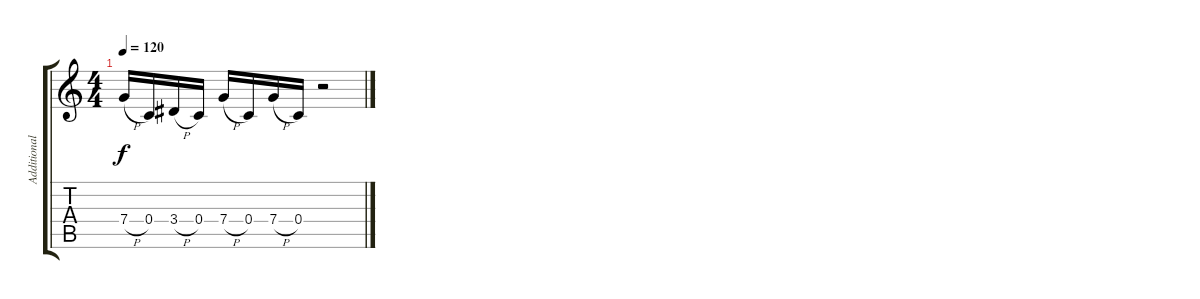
\track ("Additional Guitar IV" "Additional") {instrument overdrivenguitar}
\staff {score tabs}
\tuning (D4 A3 F3 C3 G2 C2) {hide}
\ts (4 4)
\tempo 120
\clef g2
\ks c
7.4{h}.16{dy f} 0.4.16 3.4{h}.16 0.4.16 7.4{h}.16 0.4.16 7.4{h}.16 0.4.16 r.2
